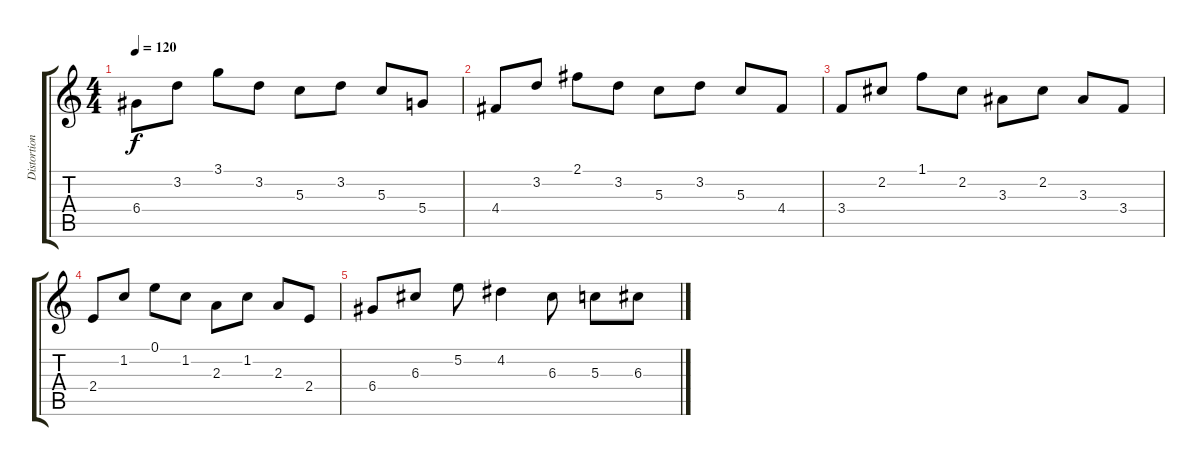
\track ("Distortion" "Distortion") {instrument distortionguitar}
\staff {score tabs}
\tuning (E4 B3 G3 D3 A2 E2) {hide}
\ts (4 4)
\tempo 120
\clef g2
\ks c
6.4.8{dy f} 3.2.8 3.1.8 3.2.8 5.3.8 3.2.8 5.3.8 5.4.8 |
4.4.8 3.2.8 2.1.8 3.2.8 5.3.8 3.2.8 5.3.8 4.4.8 |
3.4.8 2.2.8 1.1.8 2.2.8 3.3.8 2.2.8 3.3.8 3.4.8 |
2.4.8 1.2.8 0.1.8 1.2.8 2.3.8 1.2.8 2.3.8 2.4.8 |
6.4.8 6.3.8 5.2.8 4.2.4 6.3.8 5.3.8 6.3.8
